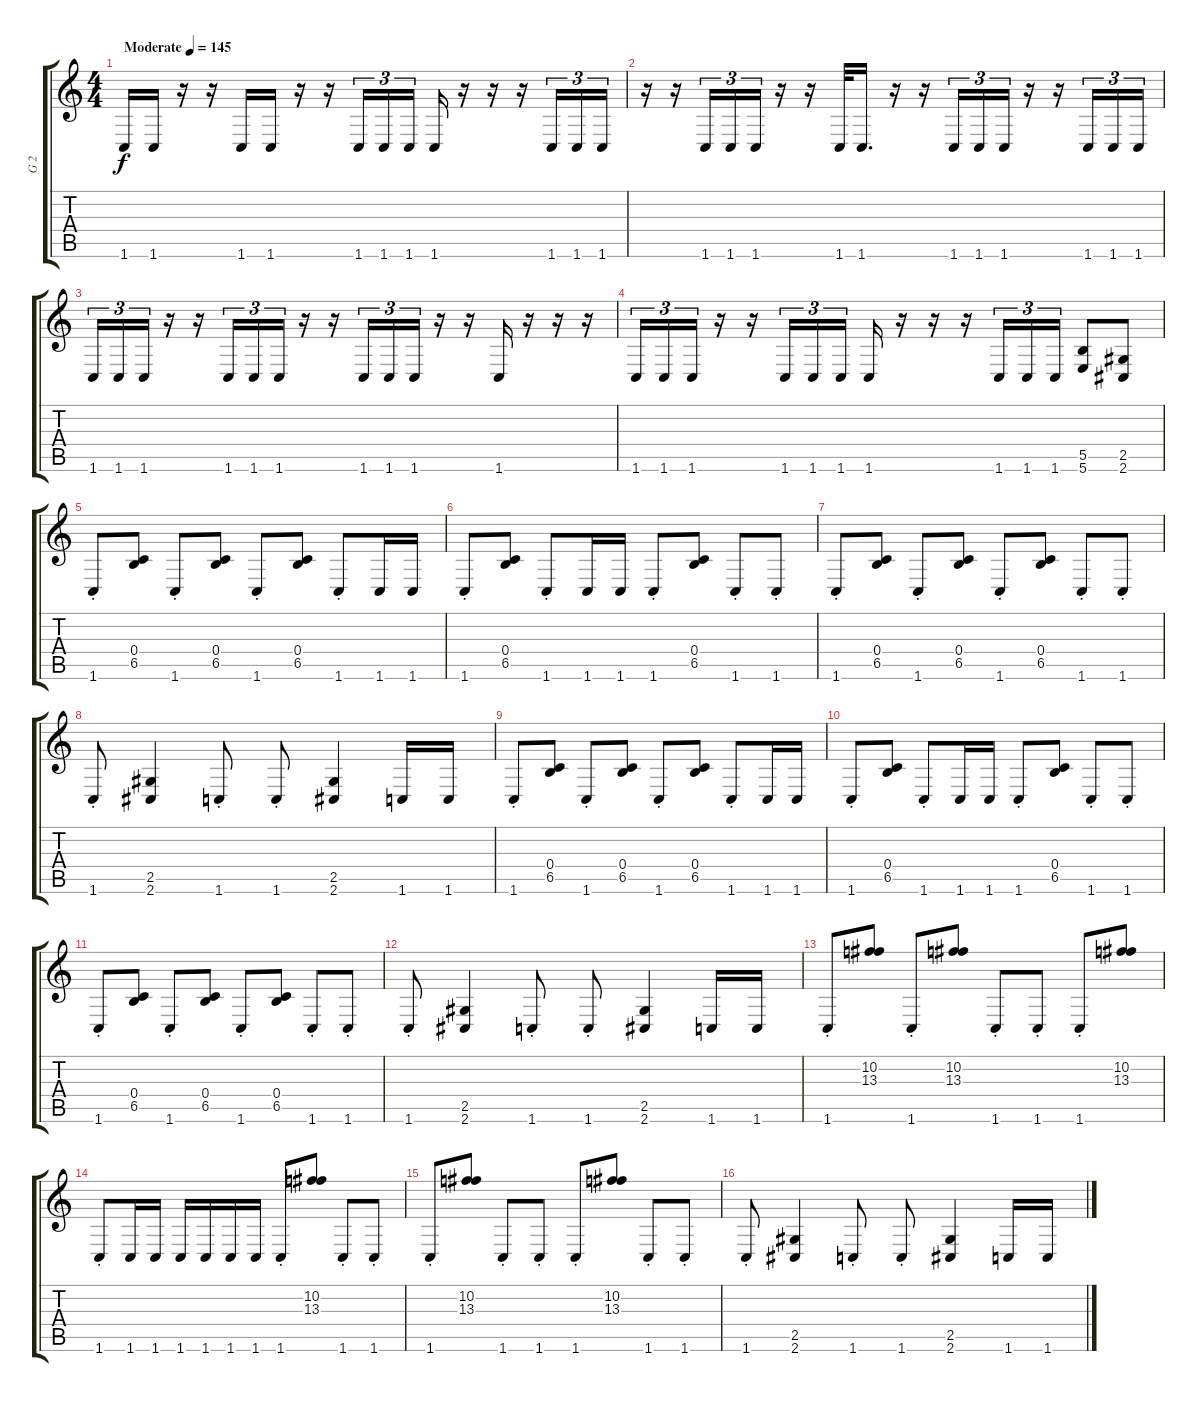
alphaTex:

\track ("G 2" "G 2") {instrument distortionguitar}
\staff {score tabs}
\tuning (Db4 Ab3 E3 B2 Gb2 B1) {hide}
\ts (4 4)
\tempo (145 "Moderate")
\clef g2
\ks c
1.6.16{dy f instrument distortionguitar} 1.6.16 r.16 r.16 1.6.16 1.6.16 r.16 r.16 1.6.16{tu (3 2)} 1.6.16{tu (3 2)} 1.6.16{tu (3 2) beam splitsecondary} 1.6.16 r.16 r.16 r.16 1.6.16{tu (3 2)} 1.6.16{tu (3 2)} 1.6.16{tu (3 2)} |
r.16 r.16 1.6.16{tu (3 2)} 1.6.16{tu (3 2)} 1.6.16{tu (3 2)} r.16 r.16 1.6.32 1.6.16{d} r.16 r.16 1.6.16{tu (3 2)} 1.6.16{tu (3 2)} 1.6.16{tu (3 2)} r.16 r.16 1.6.16{tu (3 2)} 1.6.16{tu (3 2)} 1.6.16{tu (3 2)} |
1.6.16{tu (3 2)} 1.6.16{tu (3 2)} 1.6.16{tu (3 2)} r.16 r.16 1.6.16{tu (3 2)} 1.6.16{tu (3 2)} 1.6.16{tu (3 2)} r.16 r.16 1.6.16{tu (3 2)} 1.6.16{tu (3 2)} 1.6.16{tu (3 2)} r.16 r.16 1.6.16 r.16 r.16 r.16 |
1.6.16{tu (3 2)} 1.6.16{tu (3 2)} 1.6.16{tu (3 2)} r.16 r.16 1.6.16{tu (3 2)} 1.6.16{tu (3 2)} 1.6.16{tu (3 2) beam splitsecondary} 1.6.16 r.16 r.16 r.16 1.6.16{tu (3 2)} 1.6.16{tu (3 2)} 1.6.16{tu (3 2)} (5.5 5.6).8 (2.5 2.6).8 |
1.6{st}.8 (0.4 6.5).8 1.6{st}.8 (0.4 6.5).8 1.6{st}.8 (0.4 6.5).8 1.6{st}.8 1.6.16 1.6.16 |
1.6{st}.8 (0.4 6.5).8 1.6{st}.8 1.6.16 1.6.16 1.6{st}.8 (0.4 6.5).8 1.6{st}.8 1.6{st}.8 |
1.6{st}.8 (0.4 6.5).8 1.6{st}.8 (0.4 6.5).8 1.6{st}.8 (0.4 6.5).8 1.6{st}.8 1.6{st}.8 |
1.6{st}.8 (2.5 2.6).4 1.6{st}.8 1.6{st}.8 (2.5 2.6).4 1.6.16 1.6.16 |
1.6{st}.8 (0.4 6.5).8 1.6{st}.8 (0.4 6.5).8 1.6{st}.8 (0.4 6.5).8 1.6{st}.8 1.6.16 1.6.16 |
1.6{st}.8 (0.4 6.5).8 1.6{st}.8 1.6.16 1.6.16 1.6{st}.8 (0.4 6.5).8 1.6{st}.8 1.6{st}.8 |
1.6{st}.8 (0.4 6.5).8 1.6{st}.8 (0.4 6.5).8 1.6{st}.8 (0.4 6.5).8 1.6{st}.8 1.6{st}.8 |
1.6{st}.8 (2.5 2.6).4 1.6{st}.8 1.6{st}.8 (2.5 2.6).4 1.6.16 1.6.16 |
1.6{st}.8 (10.2 13.3).8 1.6{st}.8 (10.2 13.3).8 1.6{st}.8 1.6{st}.8 1.6{st}.8 (10.2 13.3).8 |
1.6{st}.8 1.6.16 1.6.16 1.6.16 1.6.16 1.6.16 1.6.16 1.6{st}.8 (10.2 13.3).8 1.6{st}.8 1.6{st}.8 |
1.6{st}.8 (10.2 13.3).8 1.6{st}.8 1.6{st}.8 1.6{st}.8 (10.2 13.3).8 1.6{st}.8 1.6{st}.8 |
1.6{st}.8 (2.5 2.6).4 1.6{st}.8 1.6{st}.8 (2.5 2.6).4 1.6.16 1.6.16
